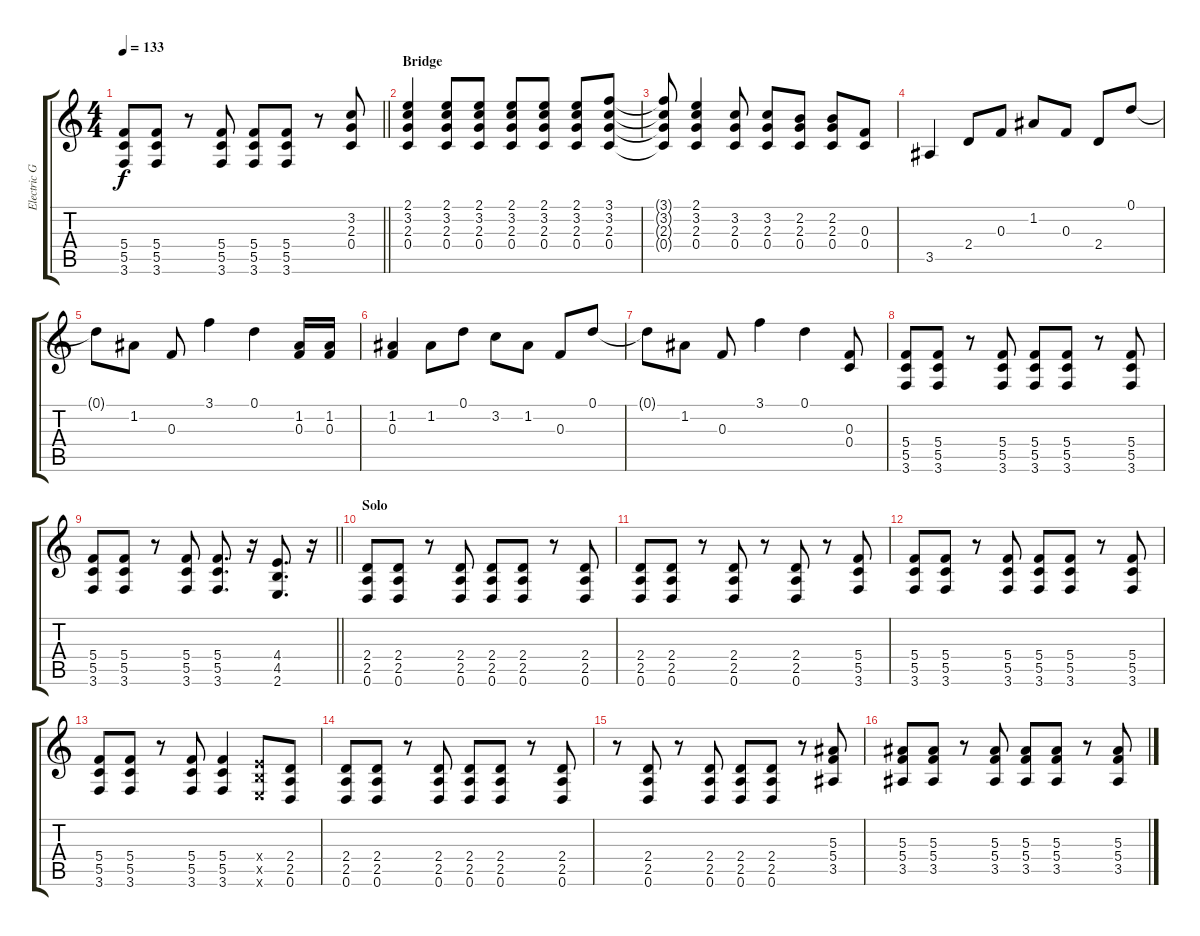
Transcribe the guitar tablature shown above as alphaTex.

\track ("Electric Guitar 2 (Kirk)" "Electric G") {instrument distortionguitar}
\staff {score tabs}
\tuning (D4 A3 F3 C3 G2 D2) {hide}
\ts (4 4)
\tempo 133
\clef g2
\barLineRight lightlight
\ks c
(5.4 5.5 3.6).8{dy f} (5.4 5.5 3.6).8 r.8 (5.4 5.5 3.6).8 (5.4 5.5 3.6).8 (5.4 5.5 3.6).8 r.8 (3.2 2.3 0.4).8 |
\section ("" "Bridge")
(2.1 3.2 2.3 0.4).4 (2.1 3.2 2.3 0.4).8 (2.1 3.2 2.3 0.4).8 (2.1 3.2 2.3 0.4).8 (2.1 3.2 2.3 0.4).8 (2.1 3.2 2.3 0.4).8 (3.1 3.2 2.3 0.4).8 |
(3.1{t} 3.2{t} 2.3{t} 0.4{t}).8 (2.1 3.2 2.3 0.4).4 (3.2 2.3 0.4).8 (3.2 2.3 0.4).8 (2.2 2.3 0.4).8 (2.2 2.3 0.4).8 (0.3 0.4).8 |
3.5.4 2.4.8 0.3.8 1.2.8 0.3.8 2.4.8 0.1.8 |
0.1{t}.8 1.2.8 0.3.8 3.1.4 0.1.4 (1.2 0.3).16 (1.2 0.3).16 |
(1.2 0.3).4 1.2.8 0.1.8 3.2.8 1.2.8 0.3.8 0.1.8 |
0.1{t}.8 1.2.8 0.3.8 3.1.4 0.1.4 (0.3 0.4).8 |
(5.4 5.5 3.6).8 (5.4 5.5 3.6).8 r.8 (5.4 5.5 3.6).8 (5.4 5.5 3.6).8 (5.4 5.5 3.6).8 r.8 (5.4 5.5 3.6).8 |
\barLineRight lightlight
(5.4 5.5 3.6).8 (5.4 5.5 3.6).8 r.8 (5.4 5.5 3.6).8 (5.4 5.5 3.6).8{d} r.16 (4.4 4.5 2.6).8{d} r.16 |
\section ("" "Solo")
(2.4 2.5 0.6).8 (2.4 2.5 0.6).8 r.8 (2.4 2.5 0.6).8 (2.4 2.5 0.6).8 (2.4 2.5 0.6).8 r.8 (2.4 2.5 0.6).8 |
(2.4 2.5 0.6).8 (2.4 2.5 0.6).8 r.8 (2.4 2.5 0.6).8 r.8 (2.4 2.5 0.6).8 r.8 (5.4 5.5 3.6).8 |
(5.4 5.5 3.6).8 (5.4 5.5 3.6).8 r.8 (5.4 5.5 3.6).8 (5.4 5.5 3.6).8 (5.4 5.5 3.6).8 r.8 (5.4 5.5 3.6).8 |
(5.4 5.5 3.6).8 (5.4 5.5 3.6).8 r.8 (5.4 5.5 3.6).8 (5.4 5.5 3.6).4 (4.4{x} 4.5{x} 2.6{x}).8 (2.4 2.5 0.6).8 |
(2.4 2.5 0.6).8 (2.4 2.5 0.6).8 r.8 (2.4 2.5 0.6).8 (2.4 2.5 0.6).8 (2.4 2.5 0.6).8 r.8 (2.4 2.5 0.6).8 |
r.8 (2.4 2.5 0.6).8 r.8 (2.4 2.5 0.6).8 (2.4 2.5 0.6).8 (2.4 2.5 0.6).8 r.8 (5.3 5.4 3.5).8 |
(5.3 5.4 3.5).8 (5.3 5.4 3.5).8 r.8 (5.3 5.4 3.5).8 (5.3 5.4 3.5).8 (5.3 5.4 3.5).8 r.8 (5.3 5.4 3.5).8
